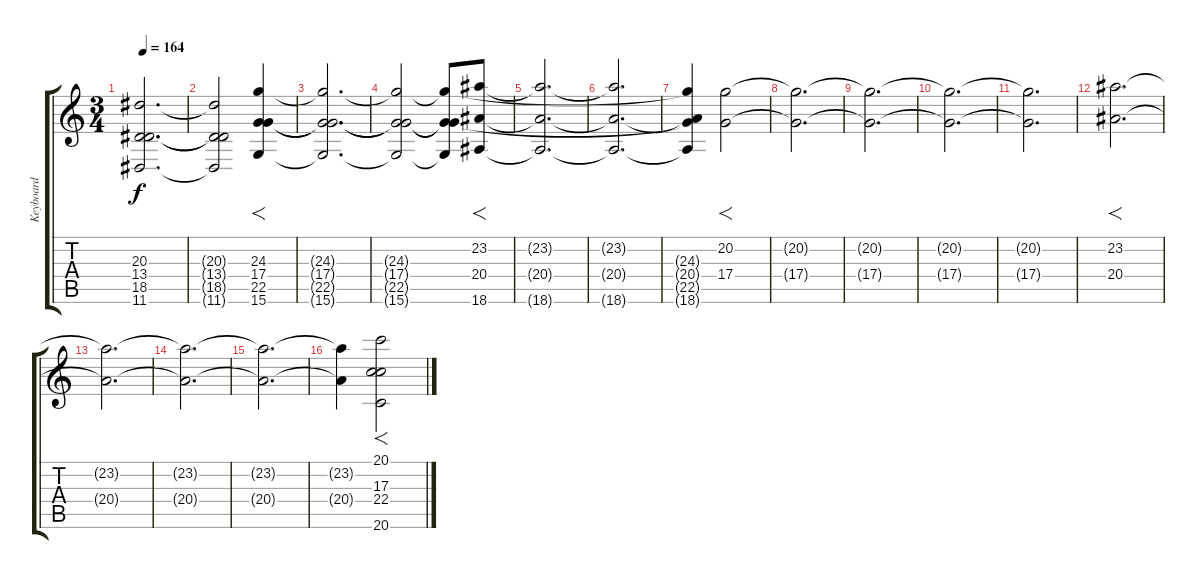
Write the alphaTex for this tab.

\track ("Keyboard" "Keyboard") {instrument stringensemble1}
\staff {score tabs}
\tuning (E4 B3 G3 D3 A2 E2) {hide}
\ts (3 4)
\tempo 164
\clef g2
\ks c
(20.3{t} 13.4{t} 18.5{t} 11.6{t}).2{d dy f} |
(20.3{t} 13.4{t} 18.5{t} 11.6{t}).2 (24.3 17.4 22.5 15.6).4{f} |
(24.3{t} 17.4{t} 22.5{t} 15.6{t}).2{d} |
(24.3{t} 17.4{t} 22.5{t} 15.6{t}).2 (24.3{t} 17.4{t} 22.5{t} 15.6{t}).8 (23.2 20.4 18.6).8{f} |
(23.2{t} 20.4{t} 18.6{t}).2{d} |
(23.2{t} 20.4{t} 18.6{t}).2{d} |
(24.3{t} 20.4{t} 22.5{t} 18.6{t}).4 (20.2 17.4).2{f} |
(20.2{t} 17.4{t}).2{d} |
(20.2{t} 17.4{t}).2{d} |
(20.2{t} 17.4{t}).2{d} |
(20.2{t} 17.4{t}).2{d} |
(23.2 20.4).2{f d} |
(23.2{t} 20.4{t}).2{d} |
(23.2{t} 20.4{t}).2{d} |
(23.2{t} 20.4{t}).2{d} |
(23.2{t} 20.4{t}).4 (20.1 17.3 22.4 20.6).2{f}
